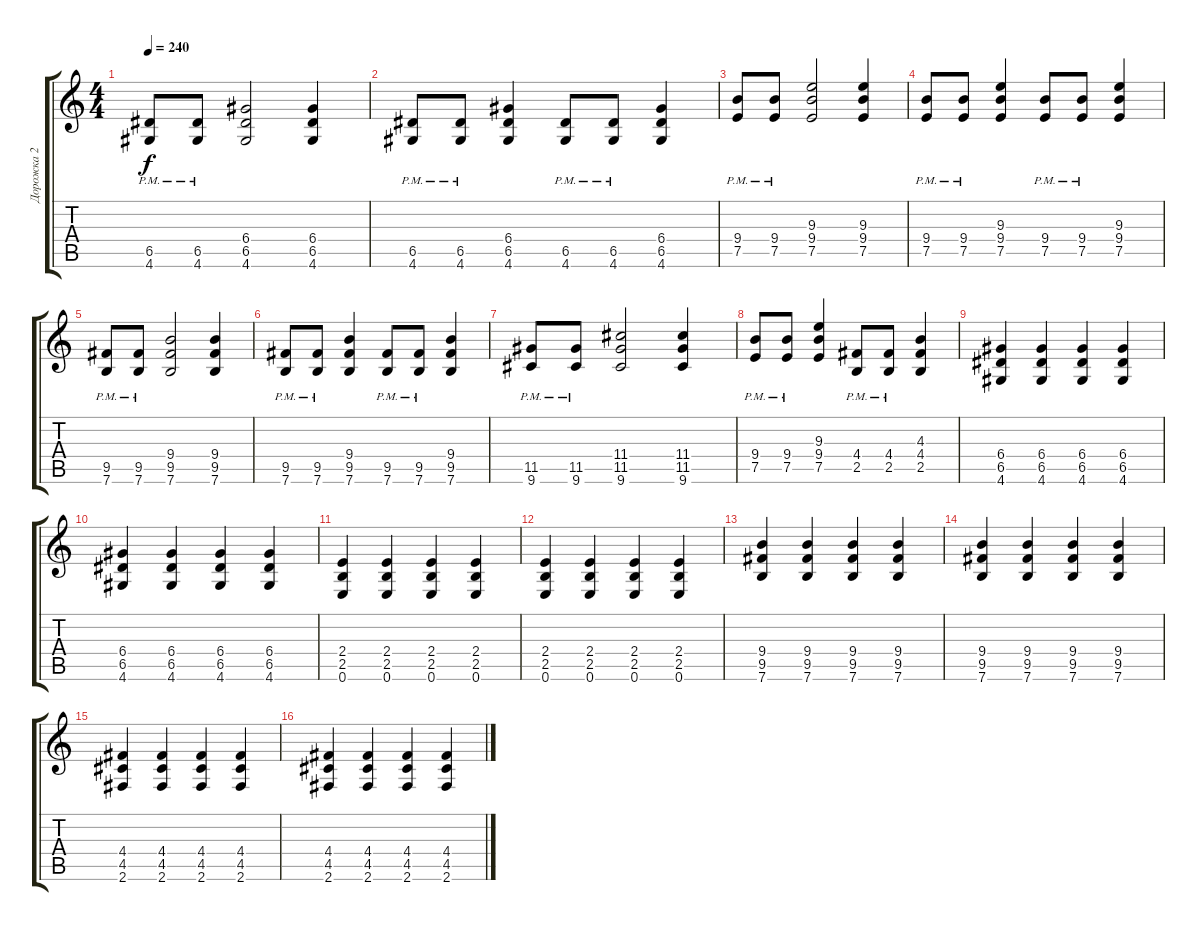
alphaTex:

\track ("Дорожка 2" "Дорожка 2") {instrument distortionguitar}
\staff {score tabs}
\tuning (E4 B3 G3 D3 A2 E2) {hide}
\ts (4 4)
\tempo 240
\clef g2
\ks c
(6.5{pm} 4.6{pm}).8{dy f} (6.5{pm} 4.6{pm}).8 (6.4 6.5 4.6).2 (6.4 6.5 4.6).4 |
(6.5{pm} 4.6{pm}).8 (6.5{pm} 4.6{pm}).8 (6.4 6.5 4.6).4 (6.5{pm} 4.6{pm}).8 (6.5{pm} 4.6{pm}).8 (6.4 6.5 4.6).4 |
(9.4 7.5{pm}).8 (9.4 7.5{pm}).8 (9.3 9.4 7.5).2 (9.3 9.4 7.5).4 |
(9.4 7.5{pm}).8 (9.4 7.5{pm}).8 (9.3 9.4 7.5).4 (9.4 7.5{pm}).8 (9.4 7.5{pm}).8 (9.3 9.4 7.5).4 |
(9.5{pm} 7.6{pm}).8 (9.5{pm} 7.6{pm}).8 (9.4 9.5 7.6).2 (9.4 9.5 7.6).4 |
(9.5{pm} 7.6{pm}).8 (9.5{pm} 7.6{pm}).8 (9.4 9.5 7.6).4 (9.5{pm} 7.6{pm}).8 (9.5{pm} 7.6{pm}).8 (9.4 9.5 7.6).4 |
(11.5{pm} 9.6{pm}).8 (11.5{pm} 9.6{pm}).8 (11.4 11.5 9.6).2 (11.4 11.5 9.6).4 |
(9.4 7.5{pm}).8 (9.4 7.5{pm}).8 (9.3 9.4 7.5).4 (4.4 2.5{pm}).8 (4.4 2.5{pm}).8 (4.3 4.4 2.5).4 |
(6.4 6.5 4.6).4 (6.4 6.5 4.6).4 (6.4 6.5 4.6).4 (6.4 6.5 4.6).4 |
(6.4 6.5 4.6).4 (6.4 6.5 4.6).4 (6.4 6.5 4.6).4 (6.4 6.5 4.6).4 |
(2.4 2.5 0.6).4 (2.4 2.5 0.6).4 (2.4 2.5 0.6).4 (2.4 2.5 0.6).4 |
(2.4 2.5 0.6).4 (2.4 2.5 0.6).4 (2.4 2.5 0.6).4 (2.4 2.5 0.6).4 |
(9.4 9.5 7.6).4 (9.4 9.5 7.6).4 (9.4 9.5 7.6).4 (9.4 9.5 7.6).4 |
(9.4 9.5 7.6).4 (9.4 9.5 7.6).4 (9.4 9.5 7.6).4 (9.4 9.5 7.6).4 |
(4.4 4.5 2.6).4 (4.4 4.5 2.6).4 (4.4 4.5 2.6).4 (4.4 4.5 2.6).4 |
(4.4 4.5 2.6).4 (4.4 4.5 2.6).4 (4.4 4.5 2.6).4 (4.4 4.5 2.6).4
